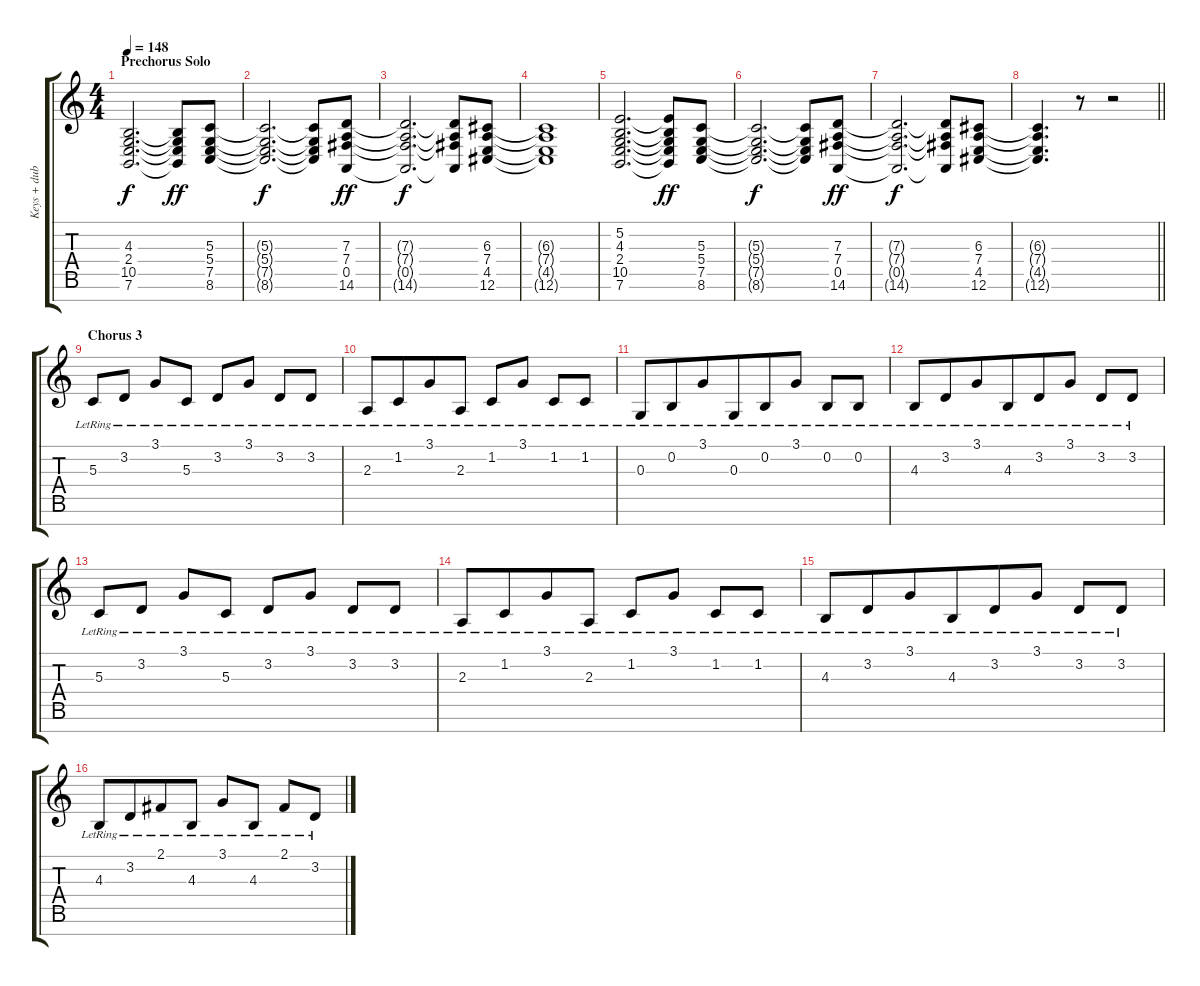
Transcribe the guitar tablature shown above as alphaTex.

\track ("Keys + dub" "Keys + dub") {instrument stringensemble1}
\staff {score tabs}
\tuning (E4 B3 G3 D3 A2 E2 B1) {hide}
\ts (4 4)
\section ("" "Prechorus Solo")
\tempo 148
\clef g2
\ks c
(4.3 2.4 10.5 7.6).2{d dy f instrument stringensemble1 beam merge} (4.3{t} 2.4{t} 10.5{t} 7.6{t}).8{dy ff} (5.3 5.4 7.5 8.6).8 |
(5.3{t} 5.4{t} 7.5{t} 8.6{t}).2{d dy f} (5.3{t} 5.4{t} 7.5{t} 8.6{t}).8 (7.3 7.4 0.5 14.6).8{dy ff} |
(7.3{t} 7.4{t} 0.5{t} 14.6{t}).2{d dy f} (7.3{t} 7.4{t} 0.5{t} 14.6{t}).8 (6.3 7.4 4.5 12.6).8 |
(6.3{t} 7.4{t} 4.5{t} 12.6{t}).1 |
(5.2 4.3 2.4 10.5 7.6).2{d beam merge} (5.2{t} 4.3{t} 2.4{t} 10.5{t} 7.6{t}).8{dy ff} (5.3 5.4 7.5 8.6).8 |
(5.3{t} 5.4{t} 7.5{t} 8.6{t}).2{d dy f} (5.3{t} 5.4{t} 7.5{t} 8.6{t}).8 (7.3 7.4 0.5 14.6).8{dy ff} |
(7.3{t} 7.4{t} 0.5{t} 14.6{t}).2{d dy f} (7.3{t} 7.4{t} 0.5{t} 14.6{t}).8 (6.3 7.4 4.5 12.6).8 |
\barLineRight lightlight
(6.3{t} 7.4{t} 4.5{t} 12.6{t}).4{d} r.8{beam merge} r.2 |
\section ("" "Chorus 3")
5.3{lr}.8{instrument acousticguitarsteel} 3.2{lr}.8 3.1{lr}.8{beam merge} 5.3{lr}.8 3.2{lr}.8 3.1{lr}.8 3.2{lr}.8 3.2{lr}.8 |
2.3{lr}.8 1.2{lr}.8{beam merge} 3.1{lr}.8 2.3{lr}.8 1.2{lr}.8 3.1{lr}.8 1.2{lr}.8 1.2{lr}.8 |
0.3{lr}.8 0.2{lr}.8{beam merge} 3.1{lr}.8 0.3{lr}.8{beam merge} 0.2{lr}.8{beam merge} 3.1{lr}.8 0.2{lr}.8 0.2{lr}.8 |
4.3{lr}.8 3.2{lr}.8{beam merge} 3.1{lr}.8{beam merge} 4.3{lr}.8{beam merge} 3.2{lr}.8 3.1{lr}.8 3.2{lr}.8 3.2{lr}.8 |
5.3{lr}.8 3.2{lr}.8 3.1{lr}.8{beam merge} 5.3{lr}.8 3.2{lr}.8 3.1{lr}.8 3.2{lr}.8 3.2{lr}.8 |
2.3{lr}.8 1.2{lr}.8{beam merge} 3.1{lr}.8 2.3{lr}.8 1.2{lr}.8 3.1{lr}.8 1.2{lr}.8 1.2{lr}.8 |
4.3{lr}.8 3.2{lr}.8{beam merge} 3.1{lr}.8 4.3{lr}.8{beam merge} 3.2{lr}.8{beam merge} 3.1{lr}.8 3.2{lr}.8 3.2{lr}.8 |
4.3{lr}.8 3.2{lr}.8{beam merge} 2.1{lr}.8{beam merge} 4.3{lr}.8 3.1{lr}.8 4.3{lr}.8 2.1{lr}.8{beam merge} 3.2{lr}.8
